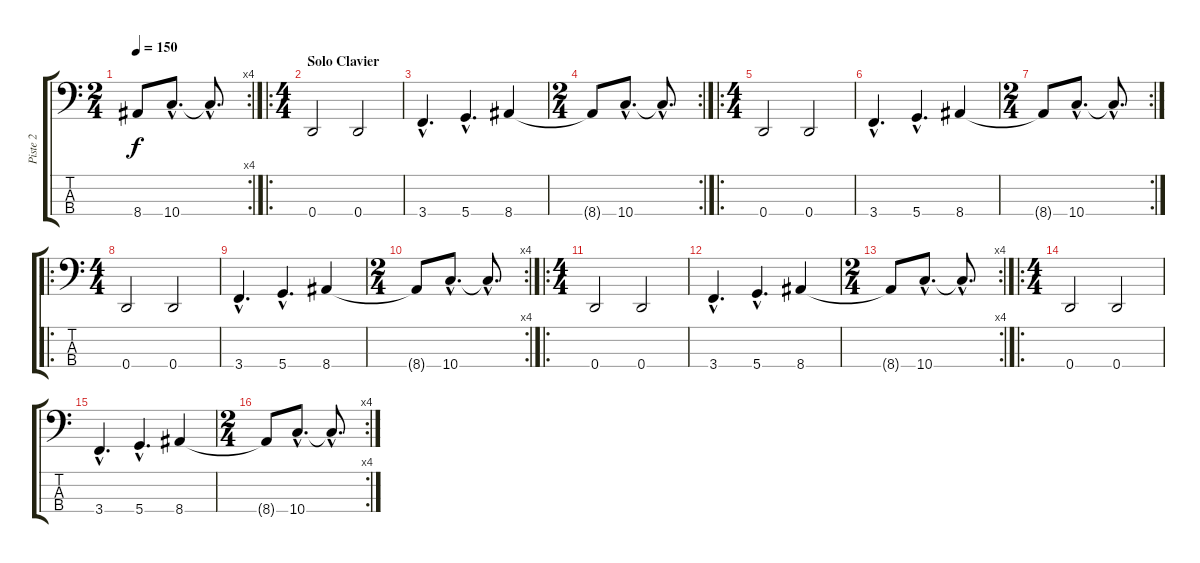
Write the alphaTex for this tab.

\track ("Piste 2" "Piste 2") {instrument electricbasspick}
\staff {score tabs}
\tuning (G2 D2 A1 D1) {hide}
\rc 4
\ts (2 4)
\tempo 150
\clef f4
\ks c
8.4{t}.8{dy f} 10.4{hac}.8{d} 10.4{hac t}.8{d} |
\ro
\ts (4 4)
\section ("" "Solo Clavier")
0.4.2 0.4.2 |
3.4{hac}.4{d} 5.4{hac}.4{d} 8.4.4 |
\rc 2
\ts (2 4)
8.4{t}.8 10.4{hac}.8{d} 10.4{hac t}.8{d} |
\ro
\ts (4 4)
0.4.2 0.4.2 |
3.4{hac}.4{d} 5.4{hac}.4{d} 8.4.4 |
\rc 2
\ts (2 4)
8.4{t}.8 10.4{hac}.8{d} 10.4{hac t}.8{d} |
\ro
\ts (4 4)
0.4.2 0.4.2 |
3.4{hac}.4{d} 5.4{hac}.4{d} 8.4.4 |
\rc 4
\ts (2 4)
8.4{t}.8 10.4{hac}.8{d} 10.4{hac t}.8{d} |
\ro
\ts (4 4)
0.4.2 0.4.2 |
3.4{hac}.4{d} 5.4{hac}.4{d} 8.4.4 |
\rc 4
\ts (2 4)
8.4{t}.8 10.4{hac}.8{d} 10.4{hac t}.8{d} |
\ro
\ts (4 4)
0.4.2 0.4.2 |
3.4{hac}.4{d} 5.4{hac}.4{d} 8.4.4 |
\rc 4
\ts (2 4)
8.4{t}.8 10.4{hac}.8{d} 10.4{hac t}.8{d}
